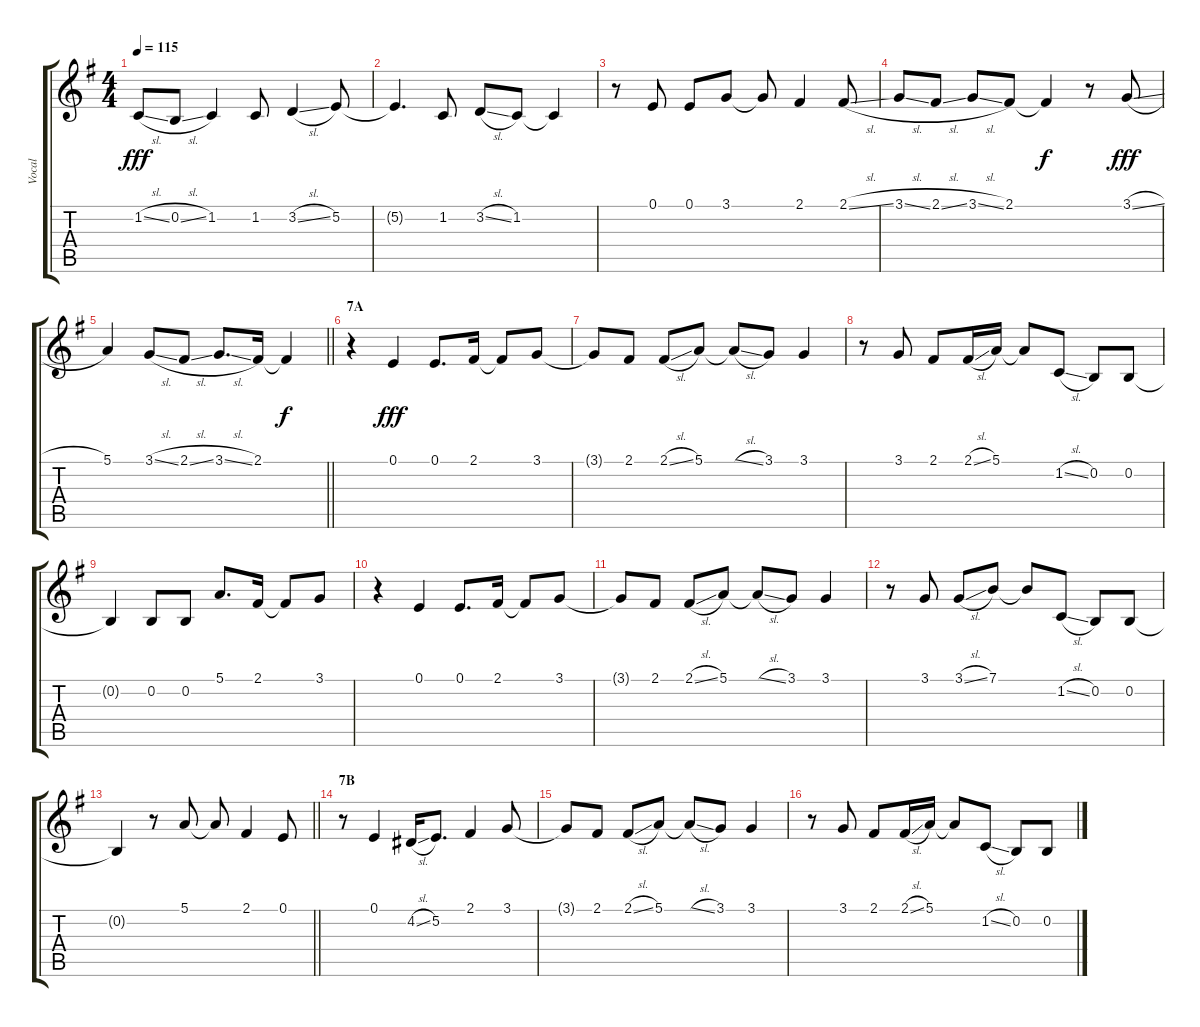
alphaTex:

\track ("Vocal" "Vocal") {instrument voiceoohs}
\staff {score tabs}
\tuning (E4 B3 G3 D3 A2 E2) {hide}
\ts (4 4)
\tempo 115
\clef g2
\ks g
1.2{sl}.8{dy fff} 0.2{sl}.8 1.2.4 1.2.8 3.2{sl}.4 5.2.8 |
5.2{t}.4{d} 1.2.8 3.2{sl}.8 1.2.8 1.2{t}.4 |
r.8 0.1.8 0.1.8 3.1.8 3.1{t}.8 2.1.4 2.1{sl}.8 |
3.1{sl}.8 2.1{sl}.8 3.1{sl}.8 2.1.8 2.1{t}.4{dy f} r.8 3.1{sl}.8{dy fff} |
\barLineRight lightlight
5.1.4 3.1{sl}.8 2.1{sl}.8 3.1{sl}.8{d} 2.1.16 2.1{t}.4{dy f} |
\section ("" "7A")
r.4 0.1.4{dy fff} 0.1.8{d} 2.1.16 2.1{t}.8 3.1.8 |
3.1{t}.8 2.1.8 2.1{sl}.8 5.1.8 5.1{sl t}.8 3.1.8 3.1.4 |
r.8 3.1.8 2.1.8 2.1{sl}.16 5.1.16 5.1{t}.8 1.2{sl}.8 0.2.8 0.2.8 |
0.2{t}.4 0.2.8 0.2.8 5.1.8{d} 2.1.16 2.1{t}.8 3.1.8 |
r.4 0.1.4 0.1.8{d} 2.1.16 2.1{t}.8 3.1.8 |
3.1{t}.8 2.1.8 2.1{sl}.8 5.1.8 5.1{sl t}.8 3.1.8 3.1.4 |
r.8 3.1.8 3.1{sl}.8 7.1.8 7.1{t}.8 1.2{sl}.8 0.2.8 0.2.8 |
\barLineRight lightlight
0.2{t}.4 r.8 5.1.8 5.1{t}.8 2.1.4 0.1.8 |
\section ("" "7B")
r.8 0.1.4 4.2{sl}.16 5.2.8{d} 2.1.4 3.1.8 |
3.1{t}.8 2.1.8 2.1{sl}.8 5.1.8 5.1{sl t}.8 3.1.8 3.1.4 |
r.8 3.1.8 2.1.8 2.1{sl}.16 5.1.16 5.1{t}.8 1.2{sl}.8 0.2.8 0.2.8
